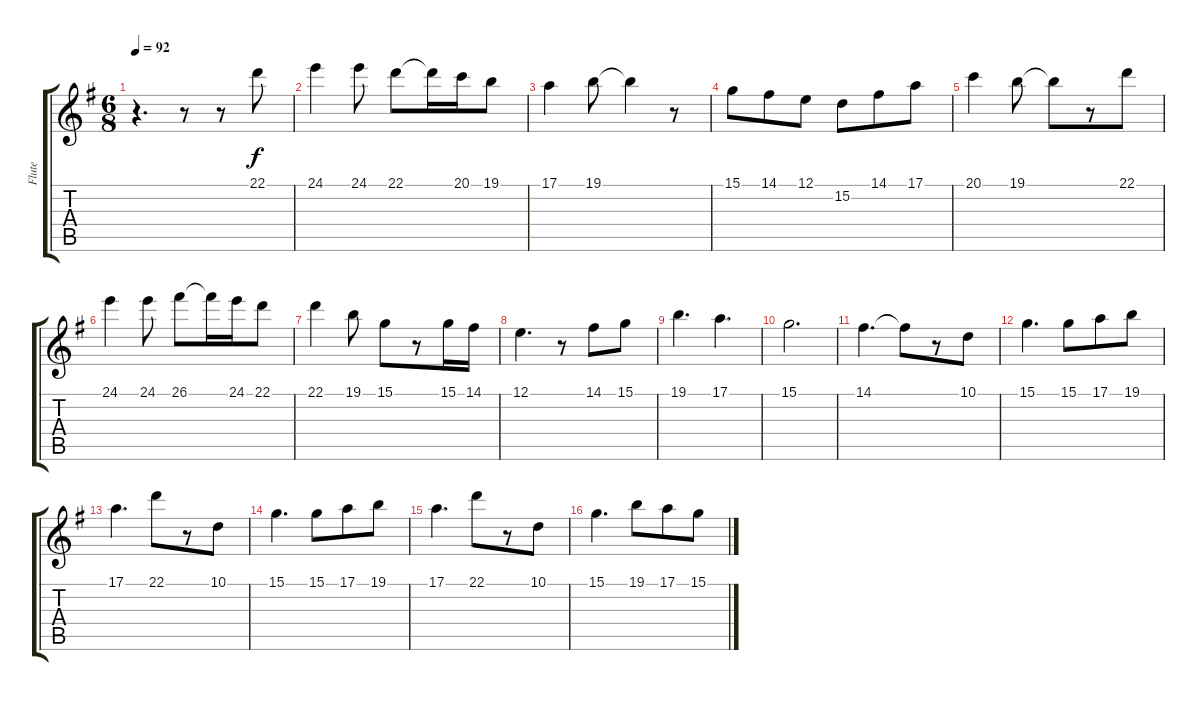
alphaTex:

\track ("Flute" "Flute") {instrument flute}
\staff {score tabs}
\tuning (E4 B3 G3 D3 A2 E2) {hide}
\ts (6 8)
\tempo 92
\clef g2
\ks g
r.4{d dy f} r.8 r.8 22.1.8 |
24.1.4 24.1.8 22.1.8 22.1{t}.16 20.1.16 19.1.8 |
17.1.4 19.1.8 19.1{t}.4 r.8 |
15.1.8 14.1.8 12.1.8 15.2.8 14.1.8 17.1.8 |
20.1.4 19.1.8 19.1{t}.8 r.8 22.1.8 |
24.1.4 24.1.8 26.1.8 26.1{t}.16 24.1.16 22.1.8 |
22.1.4 19.1.8 15.1.8 r.8 15.1.16 14.1.16 |
12.1.4{d} r.8 14.1.8 15.1.8 |
19.1.4{d} 17.1.4{d} |
15.1.2{d} |
14.1.4{d} 14.1{t}.8 r.8 10.1.8 |
15.1.4{d} 15.1.8 17.1.8 19.1.8 |
17.1.4{d} 22.1.8 r.8 10.1.8 |
15.1.4{d} 15.1.8 17.1.8 19.1.8 |
17.1.4{d} 22.1.8 r.8 10.1.8 |
15.1.4{d} 19.1.8 17.1.8 15.1.8
